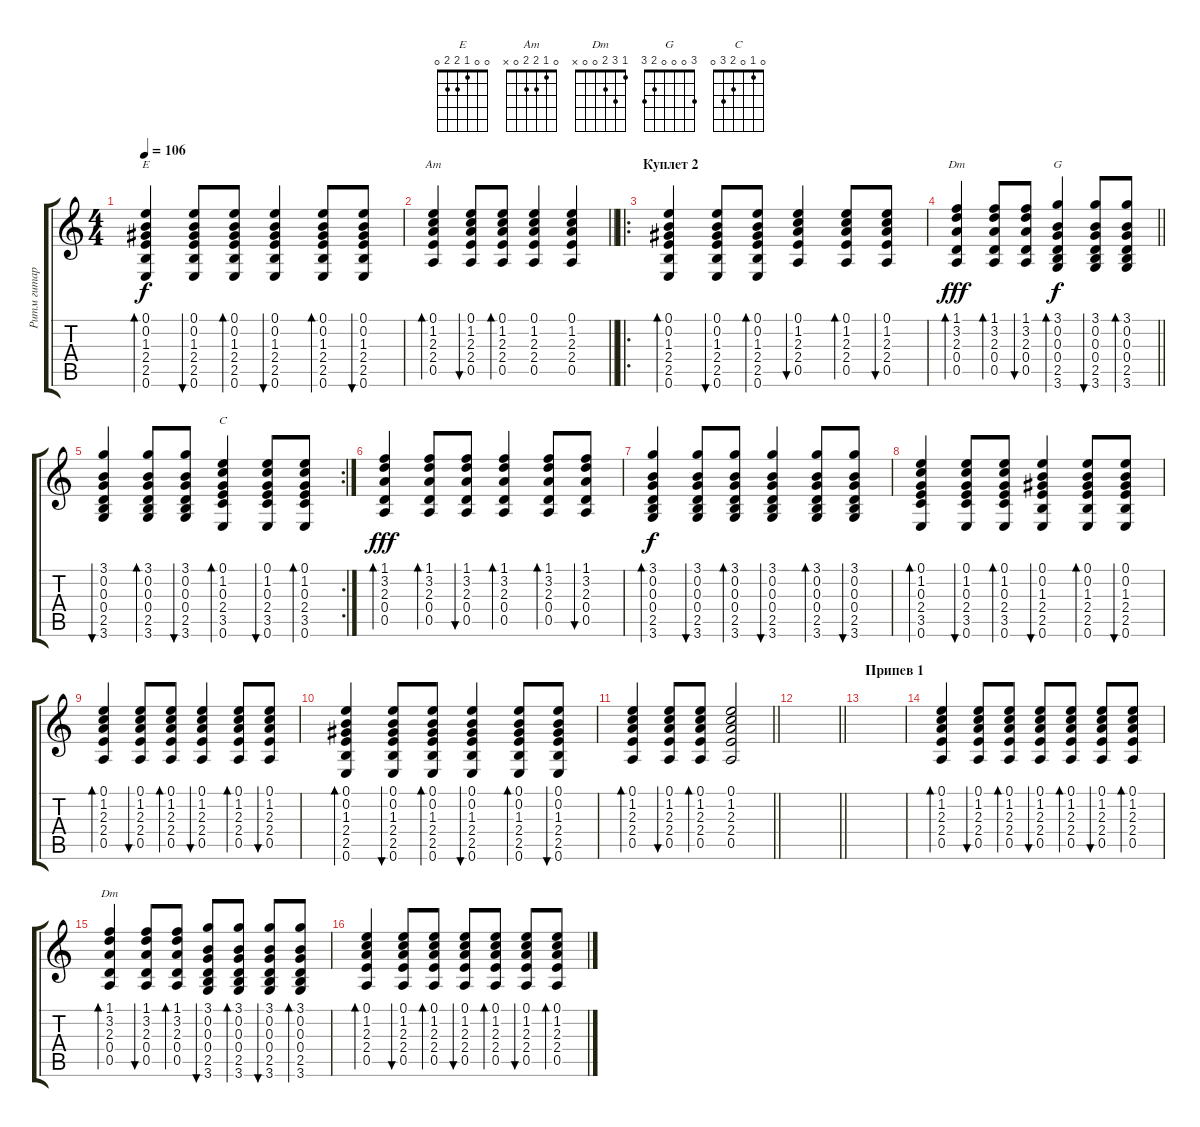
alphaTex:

\track ("Ритм гитара (основная)" "Ритм гитар") {instrument acousticguitarsteel}
\staff {score tabs}
\tuning (E4 B3 G3 D3 A2 E2) {hide}
\chord ("E" 0 0 1 2 2 0)
\chord ("Am" 0 1 2 2 0 x)
\chord ("Dm" 1 3 2 0 x x)
\chord ("G" 3 0 0 0 2 3)
\chord ("C" 0 1 0 2 3 0)
\chord ("Dm" 1 3 2 0 0 x)
\ts (4 4)
\tempo 106
\clef g2
\ks c
(0.1 0.2 1.3 2.4 2.5 0.6).4{bd 30 ch "E" dy f} (0.1 0.2 1.3 2.4 2.5 0.6).8{bu 30} (0.1 0.2 1.3 2.4 2.5 0.6).8{bd 30} (0.1 0.2 1.3 2.4 2.5 0.6).4{bu 30} (0.1 0.2 1.3 2.4 2.5 0.6).8{bd 30} (0.1 0.2 1.3 2.4 2.5 0.6).8{bu 30} |
\barLineRight lightlight
(0.1 1.2 2.3 2.4 0.5).4{bd 30 ch "Am"} (0.1 1.2 2.3 2.4 0.5).8{bu 30} (0.1 1.2 2.3 2.4 0.5).8{bd 30} (0.1 1.2 2.3 2.4 0.5).4 (0.1 1.2 2.3 2.4 0.5).4 |
\ro
\section ("" "Куплет 2")
(0.1 0.2 1.3 2.4 2.5 0.6).4{bd 60} (0.1 0.2 1.3 2.4 2.5 0.6).8{bu 30} (0.1 0.2 1.3 2.4 2.5 0.6).8{bd 30} (0.1 1.2 2.3 2.4 0.5).4{bu 30} (0.1 1.2 2.3 2.4 0.5).8{bd 30} (0.1 1.2 2.3 2.4 0.5).8{bu 30} |
\barLineRight lightlight
(1.1 3.2 2.3 0.4 0.5).4{bd 30 ch "Dm" dy fff} (1.1 3.2 2.3 0.4 0.5).8{bd 30} (1.1 3.2 2.3 0.4 0.5).8{bu 30} (3.1 0.2 0.3 0.4 2.5 3.6).4{bd 30 ch "G" dy f} (3.1 0.2 0.3 0.4 2.5 3.6).8{bu 30} (3.1 0.2 0.3 0.4 2.5 3.6).8{bd 30} |
\rc 2
(3.1 0.2 0.3 0.4 2.5 3.6).4{bu 30} (3.1 0.2 0.3 0.4 2.5 3.6).8{bd 30} (3.1 0.2 0.3 0.4 2.5 3.6).8{bu 30} (0.1 1.2 0.3 2.4 3.5 0.6).4{bd 30 ch "C"} (0.1 1.2 0.3 2.4 3.5 0.6).8{bu 30} (0.1 1.2 0.3 2.4 3.5 0.6).8{bd 30} |
(1.1 3.2 2.3 0.4 0.5).4{bd 30 dy fff} (1.1 3.2 2.3 0.4 0.5).8{bd 30} (1.1 3.2 2.3 0.4 0.5).8{bu 30} (1.1 3.2 2.3 0.4 0.5).4{bd 30} (1.1 3.2 2.3 0.4 0.5).8{bd 30} (1.1 3.2 2.3 0.4 0.5).8{bu 30} |
(3.1 0.2 0.3 0.4 2.5 3.6).4{bd 30 dy f} (3.1 0.2 0.3 0.4 2.5 3.6).8{bu 30} (3.1 0.2 0.3 0.4 2.5 3.6).8{bd 30} (3.1 0.2 0.3 0.4 2.5 3.6).4{bu 30} (3.1 0.2 0.3 0.4 2.5 3.6).8{bd 30} (3.1 0.2 0.3 0.4 2.5 3.6).8{bu 30} |
(0.1 1.2 0.3 2.4 3.5 0.6).4{bd 30} (0.1 1.2 0.3 2.4 3.5 0.6).8{bu 30} (0.1 1.2 0.3 2.4 3.5 0.6).8{bd 30} (0.1 0.2 1.3 2.4 2.5 0.6).4{bu 30} (0.1 0.2 1.3 2.4 2.5 0.6).8{bd 30} (0.1 0.2 1.3 2.4 2.5 0.6).8{bu 30} |
(0.1 1.2 2.3 2.4 0.5).4{bd 30} (0.1 1.2 2.3 2.4 0.5).8{bu 30} (0.1 1.2 2.3 2.4 0.5).8{bd 30} (0.1 1.2 2.3 2.4 0.5).4{bu 30} (0.1 1.2 2.3 2.4 0.5).8{bd 30} (0.1 1.2 2.3 2.4 0.5).8{bu 30} |
(0.1 0.2 1.3 2.4 2.5 0.6).4{bd 30} (0.1 0.2 1.3 2.4 2.5 0.6).8{bu 30} (0.1 0.2 1.3 2.4 2.5 0.6).8{bd 30} (0.1 0.2 1.3 2.4 2.5 0.6).4{bu 30} (0.1 0.2 1.3 2.4 2.5 0.6).8{bd 30} (0.1 0.2 1.3 2.4 2.5 0.6).8{bu 30} |
\barLineRight lightlight
(0.1 1.2 2.3 2.4 0.5).4{bd 30} (0.1 1.2 2.3 2.4 0.5).8{bu 30} (0.1 1.2 2.3 2.4 0.5).8{bd 30} (0.1 1.2 2.3 2.4 0.5).2 |
\barLineRight lightlight
|
\section ("" "Припев 1")
|
(0.1 1.2 2.3 2.4 0.5).4{bd 30} (0.1 1.2 2.3 2.4 0.5).8{bu 30} (0.1 1.2 2.3 2.4 0.5).8{bd 30} (0.1 1.2 2.3 2.4 0.5).8{bu 30} (0.1 1.2 2.3 2.4 0.5).8{bd 30} (0.1 1.2 2.3 2.4 0.5).8{bu 30} (0.1 1.2 2.3 2.4 0.5).8{bd 30} |
(1.1 3.2 2.3 0.4 0.5).4{bd 30 ch "Dm"} (1.1 3.2 2.3 0.4 0.5).8{bu 30} (1.1 3.2 2.3 0.4 0.5).8{bd 30} (3.1 0.2 0.3 0.4 2.5 3.6).8{bu 30} (3.1 0.2 0.3 0.4 2.5 3.6).8{bd 30} (3.1 0.2 0.3 0.4 2.5 3.6).8{bu 30} (3.1 0.2 0.3 0.4 2.5 3.6).8{bd 30} |
(0.1 1.2 2.3 2.4 0.5).4{bd 30} (0.1 1.2 2.3 2.4 0.5).8{bu 30} (0.1 1.2 2.3 2.4 0.5).8{bd 30} (0.1 1.2 2.3 2.4 0.5).8{bu 30} (0.1 1.2 2.3 2.4 0.5).8{bd 30} (0.1 1.2 2.3 2.4 0.5).8{bu 30} (0.1 1.2 2.3 2.4 0.5).8{bd 30}
